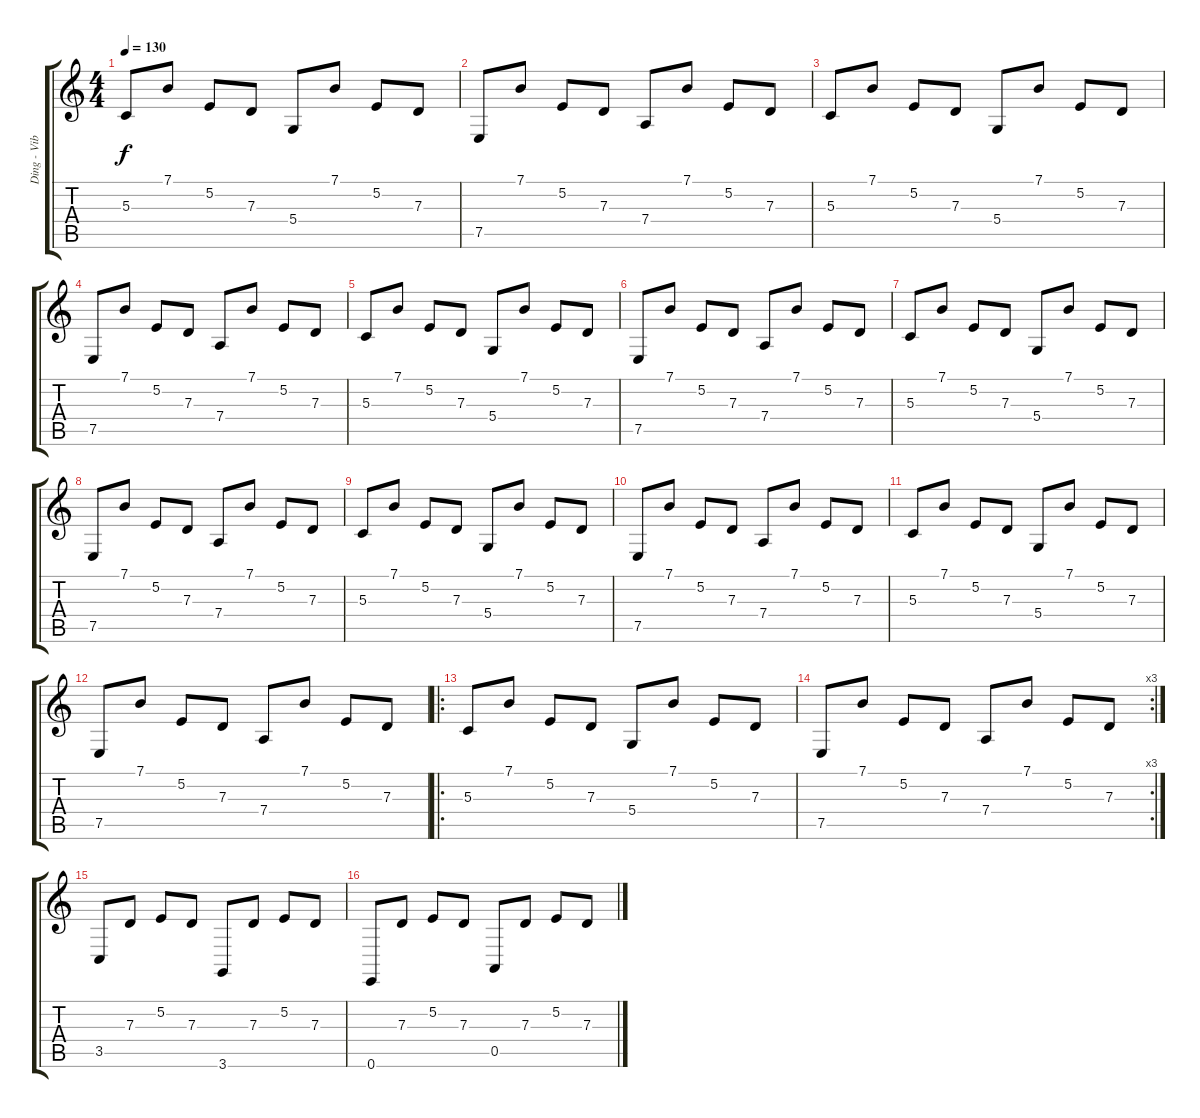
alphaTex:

\track ("Ding - Vibraphone droit (D)" "Ding - Vib") {instrument vibraphone}
\staff {score tabs}
\tuning (E4 B3 G3 D3 A2 E2) {hide}
\ts (4 4)
\tempo 130
\clef g2
\ks c
5.3.8{dy f} 7.1.8 5.2.8 7.3.8 5.4.8 7.1.8 5.2.8 7.3.8 |
7.5.8 7.1.8 5.2.8 7.3.8 7.4.8 7.1.8 5.2.8 7.3.8 |
5.3.8 7.1.8 5.2.8 7.3.8 5.4.8 7.1.8 5.2.8 7.3.8 |
7.5.8 7.1.8 5.2.8 7.3.8 7.4.8 7.1.8 5.2.8 7.3.8 |
5.3.8 7.1.8 5.2.8 7.3.8 5.4.8 7.1.8 5.2.8 7.3.8 |
7.5.8 7.1.8 5.2.8 7.3.8 7.4.8 7.1.8 5.2.8 7.3.8 |
5.3.8 7.1.8 5.2.8 7.3.8 5.4.8 7.1.8 5.2.8 7.3.8 |
7.5.8 7.1.8 5.2.8 7.3.8 7.4.8 7.1.8 5.2.8 7.3.8 |
5.3.8 7.1.8 5.2.8 7.3.8 5.4.8 7.1.8 5.2.8 7.3.8 |
7.5.8 7.1.8 5.2.8 7.3.8 7.4.8 7.1.8 5.2.8 7.3.8 |
5.3.8 7.1.8 5.2.8 7.3.8 5.4.8 7.1.8 5.2.8 7.3.8 |
7.5.8 7.1.8 5.2.8 7.3.8 7.4.8 7.1.8 5.2.8 7.3.8 |
\ro
5.3.8 7.1.8 5.2.8 7.3.8 5.4.8 7.1.8 5.2.8 7.3.8 |
\rc 3
7.5.8 7.1.8 5.2.8 7.3.8 7.4.8 7.1.8 5.2.8 7.3.8 |
3.5.8 7.3.8 5.2.8 7.3.8 3.6.8 7.3.8 5.2.8 7.3.8 |
0.6.8 7.3.8 5.2.8 7.3.8 0.5.8 7.3.8 5.2.8 7.3.8
